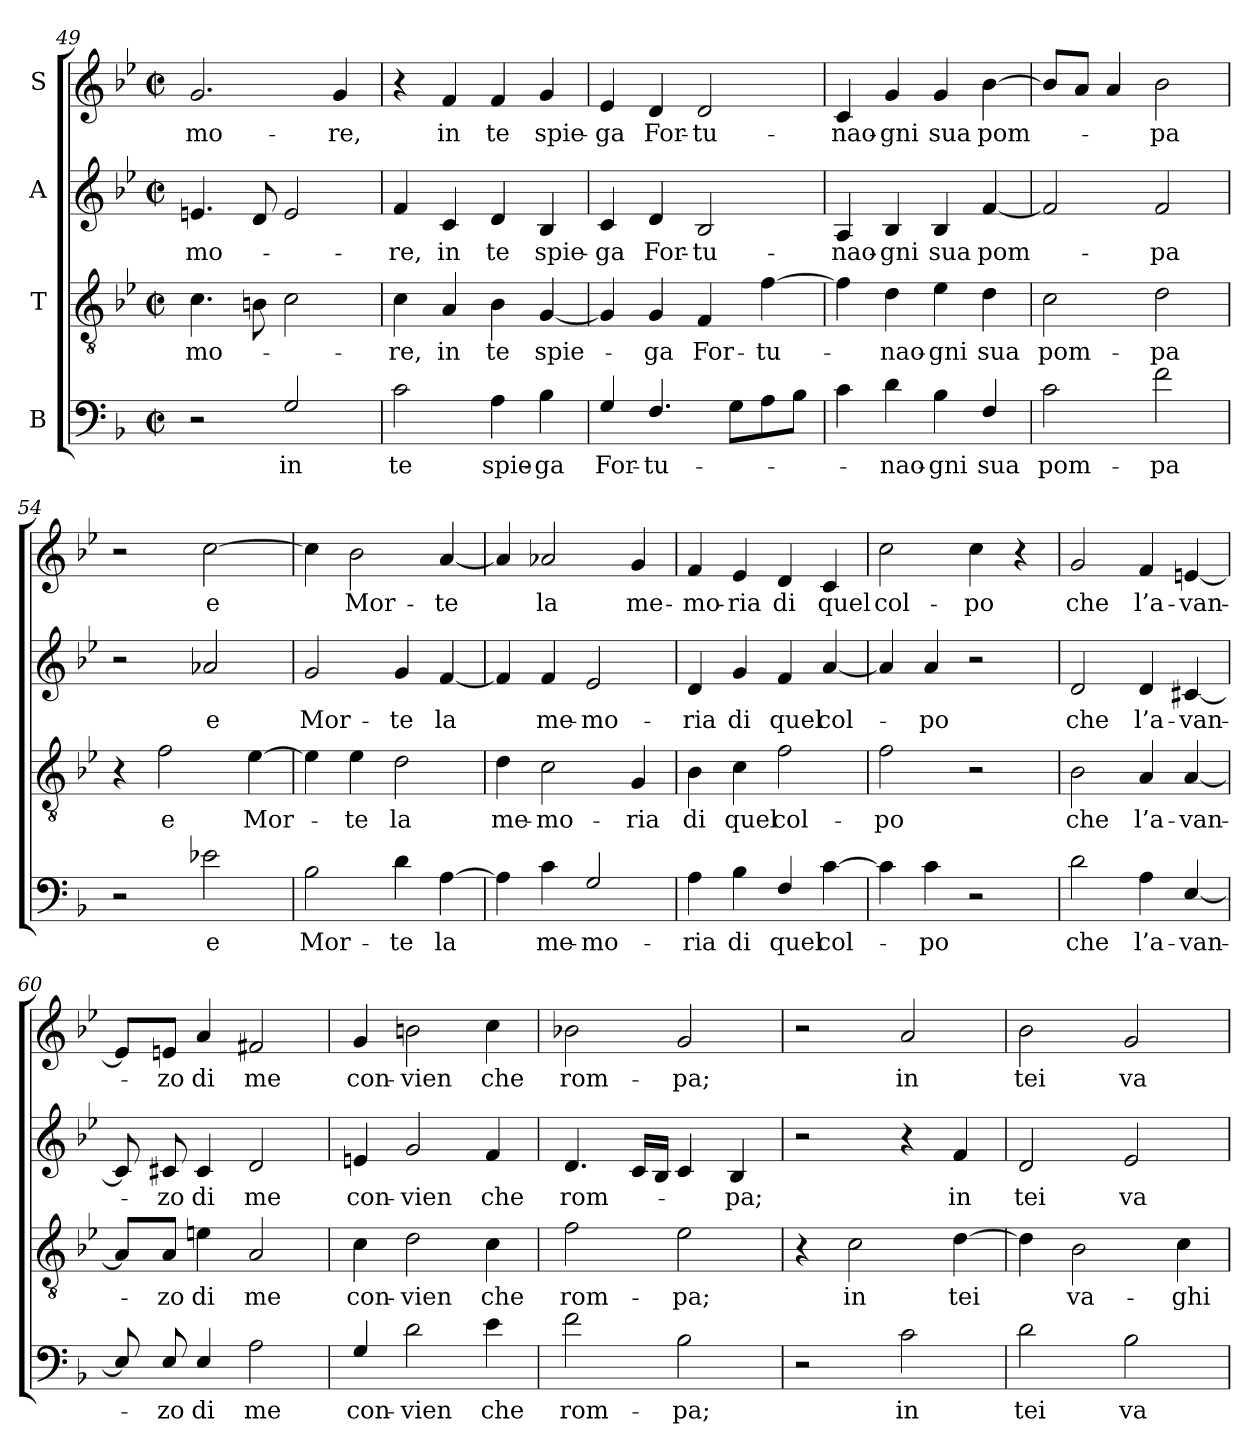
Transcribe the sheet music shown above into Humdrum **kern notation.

**kern	**text	**kern	**text	**kern	**text	**kern	**text
*part4	*part4	*part3	*part3	*part2	*part2	*part1	*part1
*staff4	*staff4	*staff3	*staff3	*staff2	*staff2	*staff1	*staff1
*I"B	*	*I"T	*	*I"A	*	*I"S	*
*clefF4	*	*clefGv2	*	*clefG2	*	*clefG2	*
*ITrd4c7	*	*	*	*	*	*	*
*k[b-e-]	*	*k[b-e-]	*	*k[b-e-]	*	*k[b-e-]	*
*B-:	*	*B-:	*	*B-:	*	*B-:	*
*M2/2	*	*M2/2	*	*M2/2	*	*M2/2	*
*met(c|)	*	*met(c|)	*	*met(c|)	*	*met(c|)	*
=49	=49	=49	=49	=49	=49	=49	=49
2r	.	4.c\	-mo-	4.en/	-mo-	2.g/	-mo-
.	.	8Bn\	.	8d/	.	.	.
2C/	in	2c\	.	2e/	.	.	.
.	.	.	.	.	.	4g/	-re,
=50	=50	=50	=50	=50	=50	=50	=50
2F\	te	4c\	-re,	4f/	-re,	4r	.
.	.	4A/	in	4c/	in	4f/	in
4D\	spie-	4B-\	te	4d/	te	4f/	te
4E-\	-ga	[4G/	spie-	4B-/	spie-	4g/	spie-
!!LO:PB:g=z
=51	=51	=51	=51	=51	=51	=51	=51
4C/	For-	4G/]	.	4c/	-ga	4e-/	-ga
4.BB-/	-tu-	4G/	-ga	4d/	For-	4d/	For-
.	.	4F/	For-	2B-/	-tu-	2d/	-tu-
8C\L	.	.	.	.	.	.	.
8D\	.	[4f\	-tu-	.	.	.	.
8E-\J	.	.	.	.	.	.	.
=52	=52	=52	=52	=52	=52	=52	=52
4F\	.	4f\]	.	4A/	-nao-	4c/	-nao-
4G\	-nao-	4d\	-nao-	4B-/	-gni	4g/	-gni
4E-\	-gni	4e-\	-gni	4B-/	sua	4g/	sua
4BB-/	sua	4d\	sua	[4f/	pom-	[4b-\	pom-
=53	=53	=53	=53	=53	=53	=53	=53
2F\	pom-	2c\	pom-	2f/]	.	8b-/L]	.
.	.	.	.	.	.	8a/J	.
.	.	.	.	.	.	4a/	.
2B-\	-pa	2d\	-pa	2f/	-pa	2b-\	-pa
=54	=54	=54	=54	=54	=54	=54	=54
2r	.	4r	.	2r	.	2r	.
.	.	2f\	e	.	.	.	.
2A-X\	e	.	.	2a-X/	e	[2cc\	e
.	.	[4e-\	Mor-	.	.	.	.
=55	=55	=55	=55	=55	=55	=55	=55
2E-\	Mor-	4e-\]	.	2g/	Mor-	4cc\]	.
.	.	4e-\	-te	.	.	2b-\	Mor-
4G\	-te	2d\	la	4g/	-te	.	.
[4D\	la	.	.	[4f/	la	[4a/	-te
=56	=56	=56	=56	=56	=56	=56	=56
4D\]	.	4d\	me-	4f/]	.	4a/]	.
4F\	me-	2c\	-mo-	4f/	me-	2a-X/	la
2C/	-mo-	.	.	2e-/	-mo-	.	.
.	.	4G/	-ria	.	.	4g/	me-
!!LO:LB:g=z
=57	=57	=57	=57	=57	=57	=57	=57
4D\	-ria	4B-\	di	4d/	-ria	4f/	-mo-
4E-\	di	4c\	quel	4g/	di	4e-/	-ria
4BB-/	quel	2f\	col-	4f/	quel	4d/	di
[4F\	col-	.	.	[4a/	col-	4c/	quel
=58	=58	=58	=58	=58	=58	=58	=58
4F\]	.	2f\	-po	4a/]	.	2cc\	col-
4F\	-po	.	.	4a/	-po	.	.
2r	.	2r	.	2r	.	4cc\	-po
.	.	.	.	.	.	4r	.
=59	=59	=59	=59	=59	=59	=59	=59
2G\	che	2B-\	che	2d/	che	2g/	che
4D\	l’a-	4A/	l’a-	4d/	l’a-	4f/	l’a-
[4AA/	-van-	[4A/	-van-	[4c#X/	-van-	[4en/	-van-
=60	=60	=60	=60	=60	=60	=60	=60
8AA/]	.	8A/L]	.	8c#/]	.	8e/L]	.
8AA/	-zo	8A/J	-zo	8c#X/	-zo	8en/J	-zo
4AA/	di	4en\	di	4c#/	di	4a/	di
2D\	me	2A/	me	2d/	me	2f#X/	me
=61	=61	=61	=61	=61	=61	=61	=61
4C/	con-	4c\	con-	4en/	con-	4g/	con-
2G\	-vien	2d\	-vien	2g/	-vien	2bn\	-vien
4A\	che	4c\	che	4f/	che	4cc\	che
=62	=62	=62	=62	=62	=62	=62	=62
2B-\	rom-	2f\	rom-	4.d/	rom-	2b-X\	rom-
.	.	.	.	16c/LL	.	.	.
.	.	.	.	16B-/JJ	.	.	.
2E-\	-pa;	2e-\	-pa;	4c/	.	2g/	-pa;
.	.	.	.	4B-/	-pa;	.	.
!!LO:LB:g=z
=63	=63	=63	=63	=63	=63	=63	=63
2r	.	4r	.	2r	.	2r	.
.	.	2c\	in	.	.	.	.
2F\	in	.	.	4r	.	2a/	in
.	.	[4d\	tei	4f/	in	.	.
=64	=64	=64	=64	=64	=64	=64	=64
2G\	tei	4d\]	.	2d/	tei	2b-\	tei
.	.	2B-\	va-	.	.	.	.
2E-\	va-	.	.	2e-/	va-	2g/	va-
.	.	4c\	-ghi	.	.	.	.
=	=	=	=	=	=	=	=
*-	*-	*-	*-	*-	*-	*-	*-
